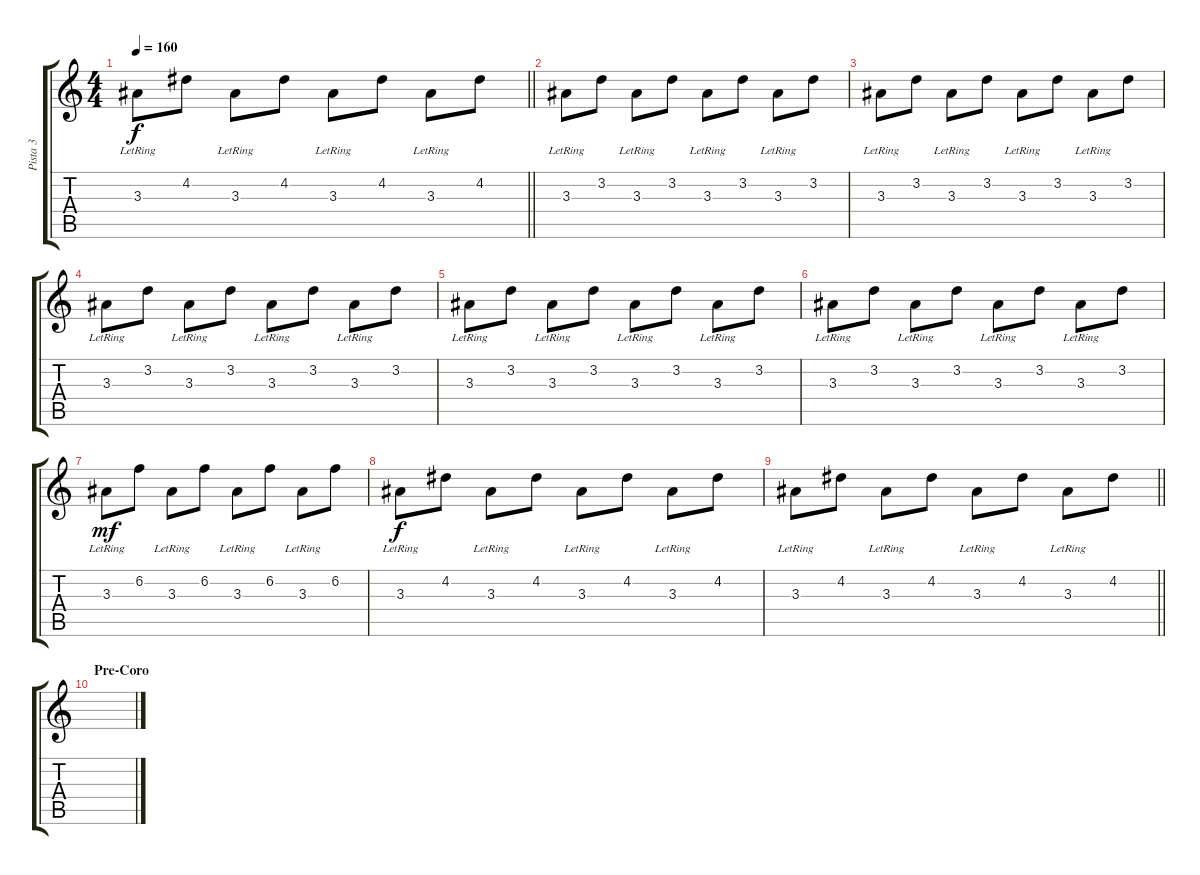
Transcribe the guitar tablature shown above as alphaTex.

\track ("Pista 3" "Pista 3") {instrument overdrivenguitar}
\staff {score tabs}
\tuning (E4 B3 G3 D3 A2 D2) {hide}
\ts (4 4)
\tempo 160
\clef g2
\barLineRight lightlight
\ks c
3.3{lr}.8{dy f} 4.2.8 3.3{lr}.8 4.2.8 3.3{lr}.8 4.2.8 3.3{lr}.8 4.2.8 |
3.3{lr}.8 3.2.8 3.3{lr}.8 3.2.8 3.3{lr}.8 3.2.8 3.3{lr}.8 3.2.8 |
3.3{lr}.8 3.2.8 3.3{lr}.8 3.2.8 3.3{lr}.8 3.2.8 3.3{lr}.8 3.2.8 |
3.3{lr}.8 3.2.8 3.3{lr}.8 3.2.8 3.3{lr}.8 3.2.8 3.3{lr}.8 3.2.8 |
3.3{lr}.8 3.2.8 3.3{lr}.8 3.2.8 3.3{lr}.8 3.2.8 3.3{lr}.8 3.2.8 |
3.3{lr}.8 3.2.8 3.3{lr}.8 3.2.8 3.3{lr}.8 3.2.8 3.3{lr}.8 3.2.8 |
3.3{lr}.8{dy mf} 6.2.8 3.3{lr}.8 6.2.8 3.3{lr}.8 6.2.8 3.3{lr}.8 6.2.8 |
3.3{lr}.8{dy f} 4.2.8 3.3{lr}.8 4.2.8 3.3{lr}.8 4.2.8 3.3{lr}.8 4.2.8 |
\barLineRight lightlight
3.3{lr}.8 4.2.8 3.3{lr}.8 4.2.8 3.3{lr}.8 4.2.8 3.3{lr}.8 4.2.8 |
\section ("" "Pre-Coro")
